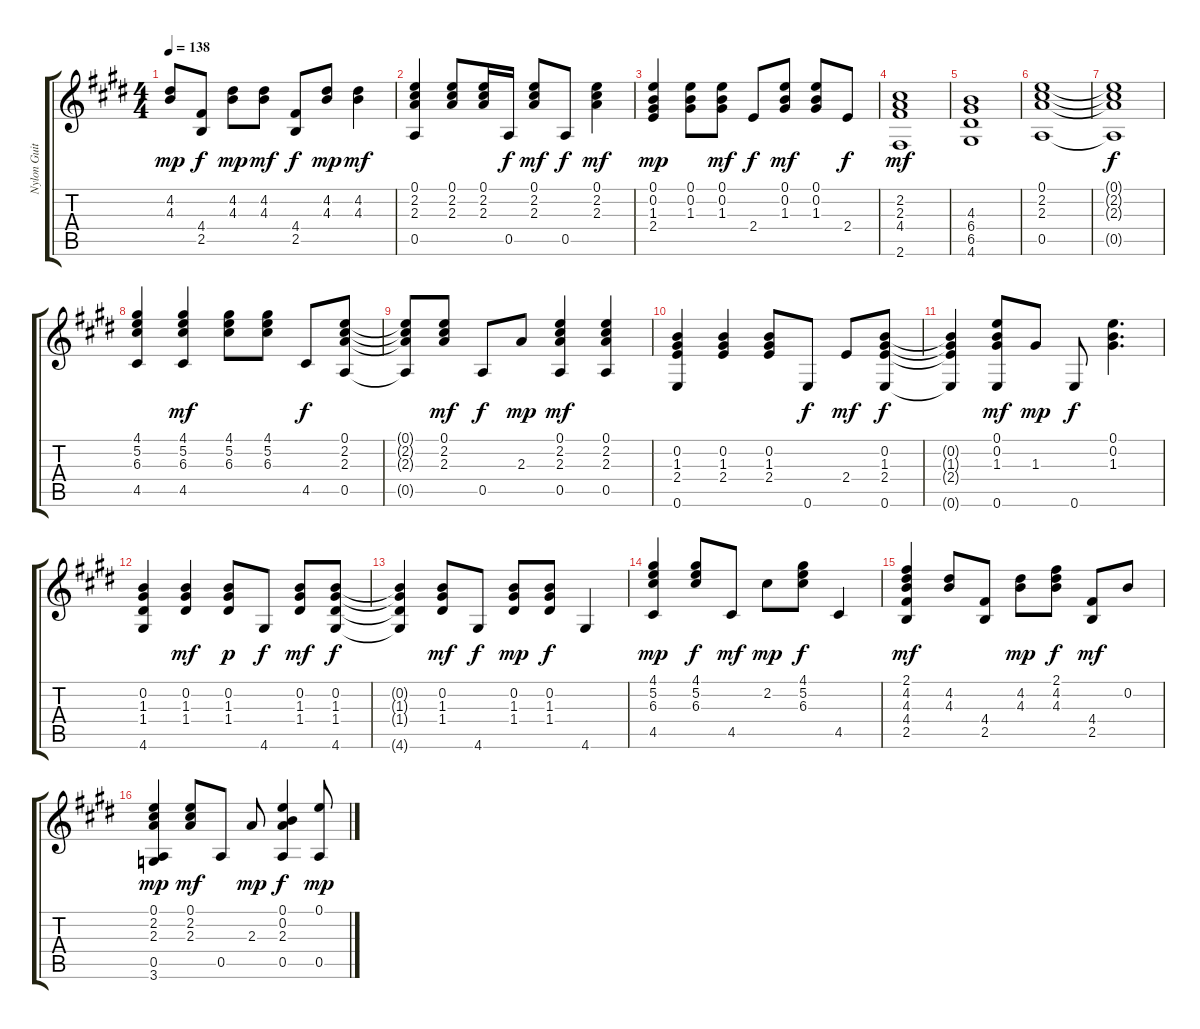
\track ("Nylon Guitar" "Nylon Guit") {instrument acousticguitarnylon}
\staff {score tabs}
\tuning (E4 B3 G3 D3 A2 E2) {hide}
\ts (4 4)
\tempo 138
\clef g2
\ks e
(4.2 4.3).8{dy mp} (4.4 2.5).8{dy f} (4.2 4.3).8{dy mp} (4.2 4.3).8{dy mf} (4.4 2.5).8{dy f} (4.2 4.3).8{dy mp} (4.2 4.3).4{dy mf} |
(0.1 2.2 2.3 0.5).4 (0.1 2.2 2.3).8 (0.1 2.2 2.3).16 0.5.16{dy f} (0.1 2.2 2.3).8{dy mf} 0.5.8{dy f} (0.1 2.2 2.3).4{dy mf} |
(0.1 0.2 1.3 2.4).4{dy mp} (0.1 0.2 1.3).8 (0.1 0.2 1.3).8{dy mf} 2.4.8{dy f} (0.1 0.2 1.3).8{dy mf} (0.1 0.2 1.3).8 2.4.8{dy f} |
(2.2 2.3 4.4 2.6).1{dy mf} |
(4.3 6.4 6.5 4.6).1 |
(0.1 2.2 2.3 0.5).1 |
(0.1{t} 2.2{t} 2.3{t} 0.5{t}).1{dy f} |
(4.1 5.2 6.3 4.5).4 (4.1 5.2 6.3 4.5).4{dy mf} (4.1 5.2 6.3).8 (4.1 5.2 6.3).8 4.5.8{dy f} (0.1 2.2 2.3 0.5).8 |
(0.1{t} 2.2{t} 2.3{t} 0.5{t}).8 (0.1 2.2 2.3).8{dy mf} 0.5.8{dy f} 2.3.8{dy mp} (0.1 2.2 2.3 0.5).4{dy mf} (0.1 2.2 2.3 0.5).4 |
(0.2 1.3 2.4 0.6).4 (0.2 1.3 2.4).4 (0.2 1.3 2.4).8 0.6.8{dy f} 2.4.8{dy mf} (0.2 1.3 2.4 0.6).8{dy f} |
(0.2{t} 1.3{t} 2.4{t} 0.6{t}).4 (0.1 0.2 1.3 0.6).8{dy mf} 1.3.8{dy mp} 0.6.8{dy f} (0.1 0.2 1.3).4{d} |
(0.2 1.3 1.4 4.6).4 (0.2 1.3 1.4).4{dy mf} (0.2 1.3 1.4).8{dy p} 4.6.8{dy f} (0.2 1.3 1.4).8{dy mf} (0.2 1.3 1.4 4.6).8{dy f} |
(0.2{t} 1.3{t} 1.4{t} 4.6{t}).4 (0.2 1.3 1.4).8{dy mf} 4.6.8{dy f} (0.2 1.3 1.4).8{dy mp} (0.2 1.3 1.4).8{dy f} 4.6.4 |
(4.1 5.2 6.3 4.5).4{dy mp} (4.1 5.2 6.3).8{dy f} 4.5.8{dy mf} 2.2.8{dy mp} (4.1 5.2 6.3).8{dy f} 4.5.4 |
(2.1 4.2 4.3 4.4 2.5).4{dy mf} (4.2 4.3).8 (4.4 2.5).8 (4.2 4.3).8{dy mp} (2.1 4.2 4.3).8{dy f} (4.4 2.5).8{dy mf} 0.2.8 |
(0.1 2.2 2.3 0.5 3.6).4{dy mp} (0.1 2.2 2.3).8{dy mf} 0.5.8 2.3.8{dy mp} (0.1 0.2 2.3 0.5).4{dy f} (0.1 0.5).8{dy mp}
